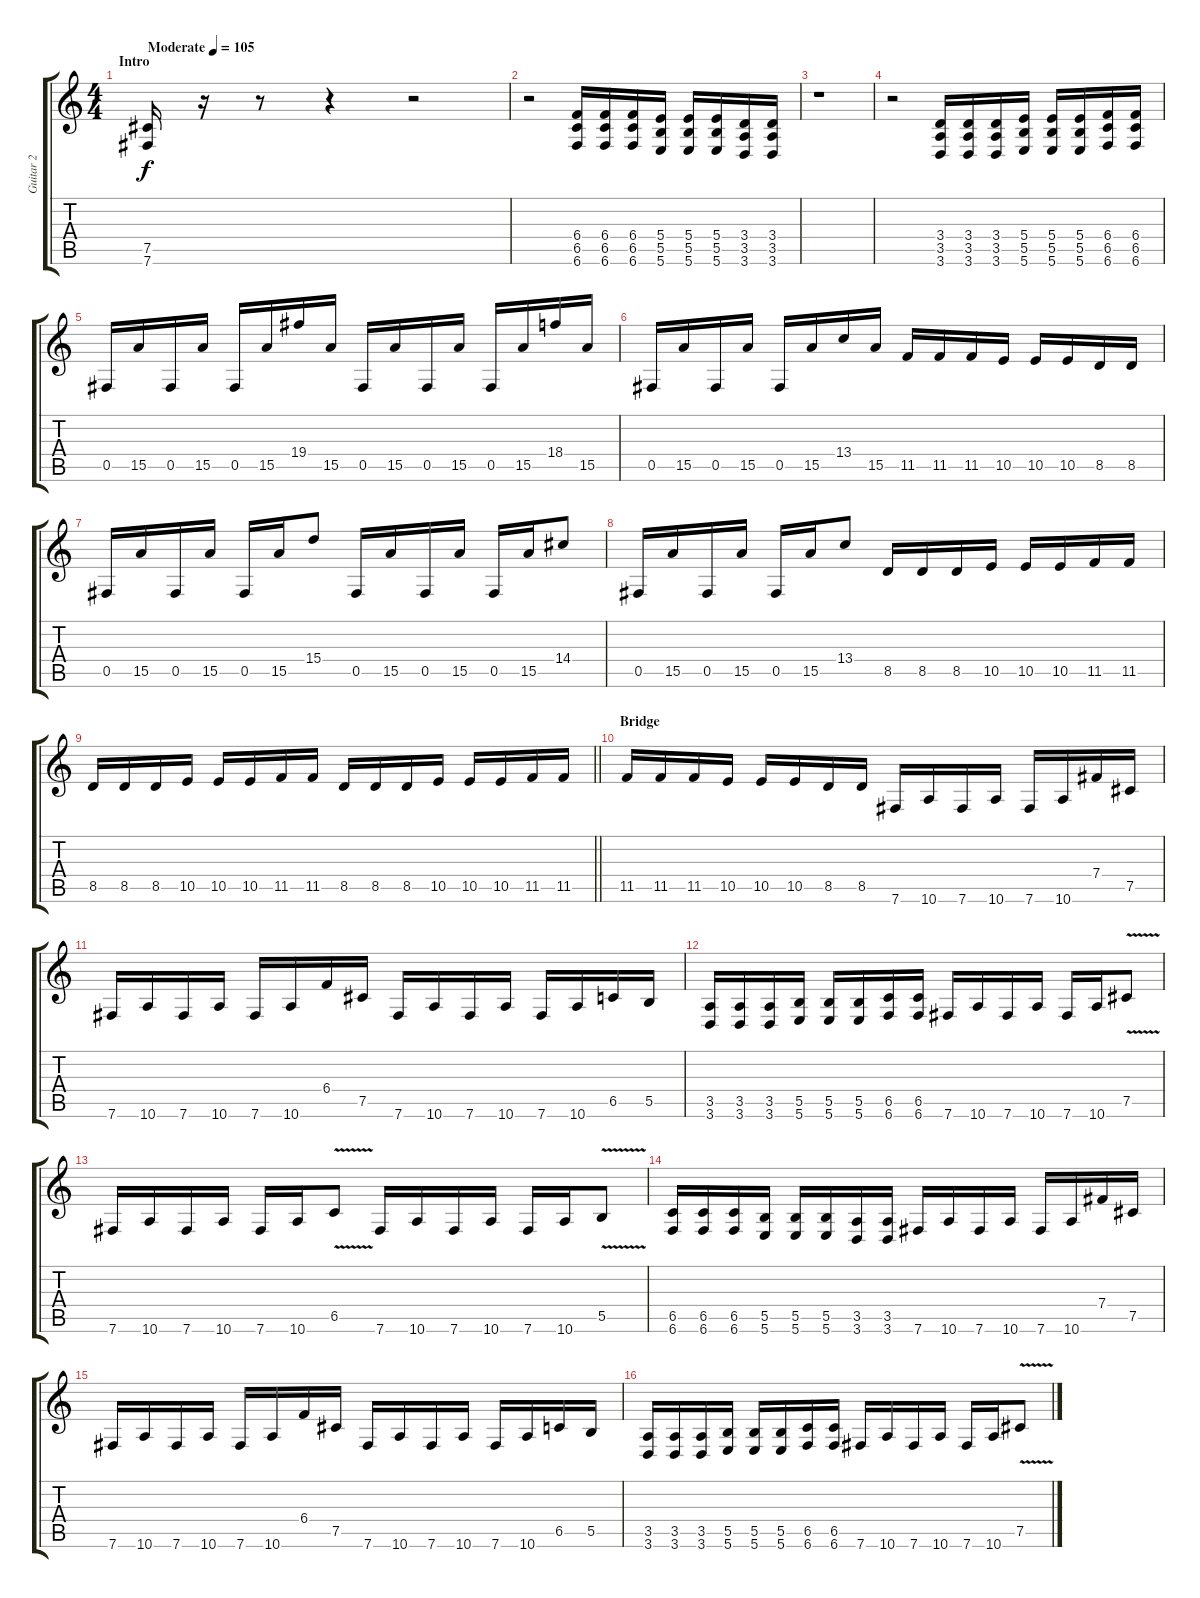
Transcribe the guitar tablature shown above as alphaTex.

\track ("Guitar 2" "Guitar 2") {instrument distortionguitar}
\staff {score tabs}
\tuning (Db4 Ab3 E3 B2 Gb2 B1) {hide}
\ts (4 4)
\section ("" "Intro")
\tempo (105 "Moderate")
\clef g2
\ks c
(7.5 7.6).16{dy f instrument distortionguitar} r.16 r.8 r.4 r.2 |
r.2 (6.4 6.5 6.6).16 (6.4 6.5 6.6).16 (6.4 6.5 6.6).16 (5.4 5.5 5.6).16 (5.4 5.5 5.6).16 (5.4 5.5 5.6).16 (3.4 3.5 3.6).16 (3.4 3.5 3.6).16 |
r.1 |
r.2 (3.4 3.5 3.6).16 (3.4 3.5 3.6).16 (3.4 3.5 3.6).16 (5.4 5.5 5.6).16 (5.4 5.5 5.6).16 (5.4 5.5 5.6).16 (6.4 6.5 6.6).16 (6.4 6.5 6.6).16 |
0.5.16 15.5.16 0.5.16 15.5.16 0.5.16 15.5.16 19.4.16 15.5.16 0.5.16 15.5.16 0.5.16 15.5.16 0.5.16 15.5.16 18.4.16 15.5.16 |
0.5.16 15.5.16 0.5.16 15.5.16 0.5.16 15.5.16 13.4.16 15.5.16 11.5.16 11.5.16 11.5.16 10.5.16 10.5.16 10.5.16 8.5.16 8.5.16 |
0.5.16 15.5.16 0.5.16 15.5.16 0.5.16 15.5.16 15.4.8 0.5.16 15.5.16 0.5.16 15.5.16 0.5.16 15.5.16 14.4.8 |
0.5.16 15.5.16 0.5.16 15.5.16 0.5.16 15.5.16 13.4.8 8.5.16 8.5.16 8.5.16 10.5.16 10.5.16 10.5.16 11.5.16 11.5.16 |
\barLineRight lightlight
8.5.16 8.5.16 8.5.16 10.5.16 10.5.16 10.5.16 11.5.16 11.5.16 8.5.16 8.5.16 8.5.16 10.5.16 10.5.16 10.5.16 11.5.16 11.5.16 |
\section ("" "Bridge")
11.5.16 11.5.16 11.5.16 10.5.16 10.5.16 10.5.16 8.5.16 8.5.16 7.6.16 10.6.16 7.6.16 10.6.16 7.6.16 10.6.16 7.4.16 7.5.16 |
7.6.16 10.6.16 7.6.16 10.6.16 7.6.16 10.6.16 6.4.16 7.5.16 7.6.16 10.6.16 7.6.16 10.6.16 7.6.16 10.6.16 6.5.16 5.5.16 |
(3.5 3.6).16 (3.5 3.6).16 (3.5 3.6).16 (5.5 5.6).16 (5.5 5.6).16 (5.5 5.6).16 (6.5 6.6).16 (6.5 6.6).16 7.6.16 10.6.16 7.6.16 10.6.16 7.6.16 10.6.16 7.5{v}.8 |
7.6.16 10.6.16 7.6.16 10.6.16 7.6.16 10.6.16 6.5{v}.8 7.6.16 10.6.16 7.6.16 10.6.16 7.6.16 10.6.16 5.5{v}.8 |
(6.5 6.6).16 (6.5 6.6).16 (6.5 6.6).16 (5.5 5.6).16 (5.5 5.6).16 (5.5 5.6).16 (3.5 3.6).16 (3.5 3.6).16 7.6.16 10.6.16 7.6.16 10.6.16 7.6.16 10.6.16 7.4.16 7.5.16 |
7.6.16 10.6.16 7.6.16 10.6.16 7.6.16 10.6.16 6.4.16 7.5.16 7.6.16 10.6.16 7.6.16 10.6.16 7.6.16 10.6.16 6.5.16 5.5.16 |
(3.5 3.6).16 (3.5 3.6).16 (3.5 3.6).16 (5.5 5.6).16 (5.5 5.6).16 (5.5 5.6).16 (6.5 6.6).16 (6.5 6.6).16 7.6.16 10.6.16 7.6.16 10.6.16 7.6.16 10.6.16 7.5{v}.8
